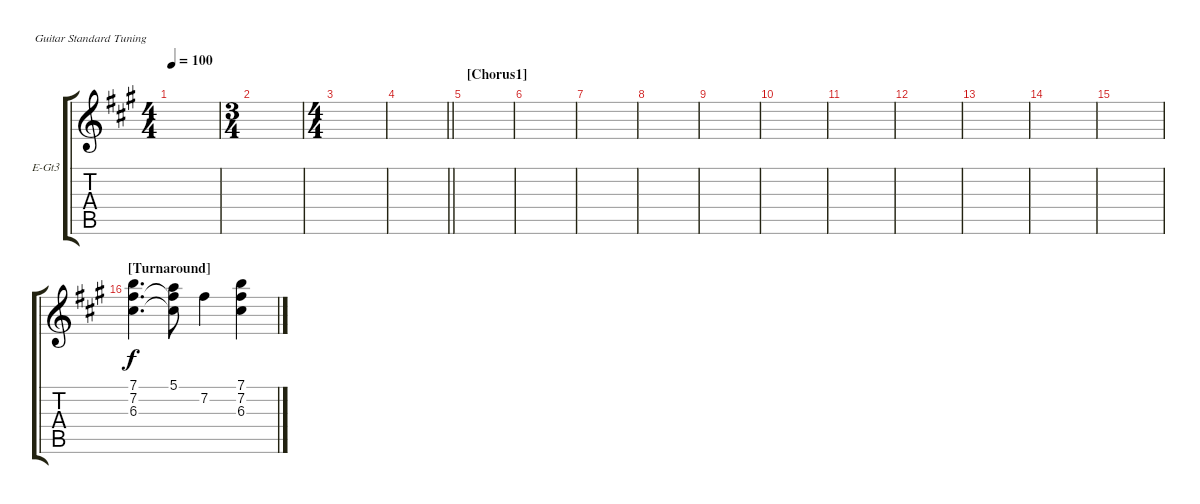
\bracketExtendMode groupsimilarinstruments
\firstSystemTrackNameOrientation horizontal
\otherSystemsTrackNameOrientation horizontal
\track ("Electric Guitar3" "E-Gt3") {instrument electricguitarclean}
\staff {score tabs}
\tuning (E4 B3 G3 D3 A2 E2)
\ts (4 4)
\tempo 100
\clef g2
\scale
0.333333
\ks f#minor
|
\ts (3 4)
\scale
0.407186 |
\ts (4 4)
\scale
0.407186 |
\scale
0.185629
\barLineRight lightlight
|
\section ("" "[Chorus1]")
\scale
0.333333 |
\scale
0.333333 |
\scale
0.333333 |
\scale
0.333333 |
\scale
0.333333 |
\scale
0.333333 |
\scale
0.333333 |
\scale
0.333333 |
\scale
0.333333 |
\scale
0.333333 |
\scale
0.333333 |
\section ("" "[Turnaround]")
\scale
0.333333 (7.2 6.3 7.1).4{d} (5.1 7.2{t} 6.3{t}).8 7.2.4 (7.1 7.2 6.3).4
